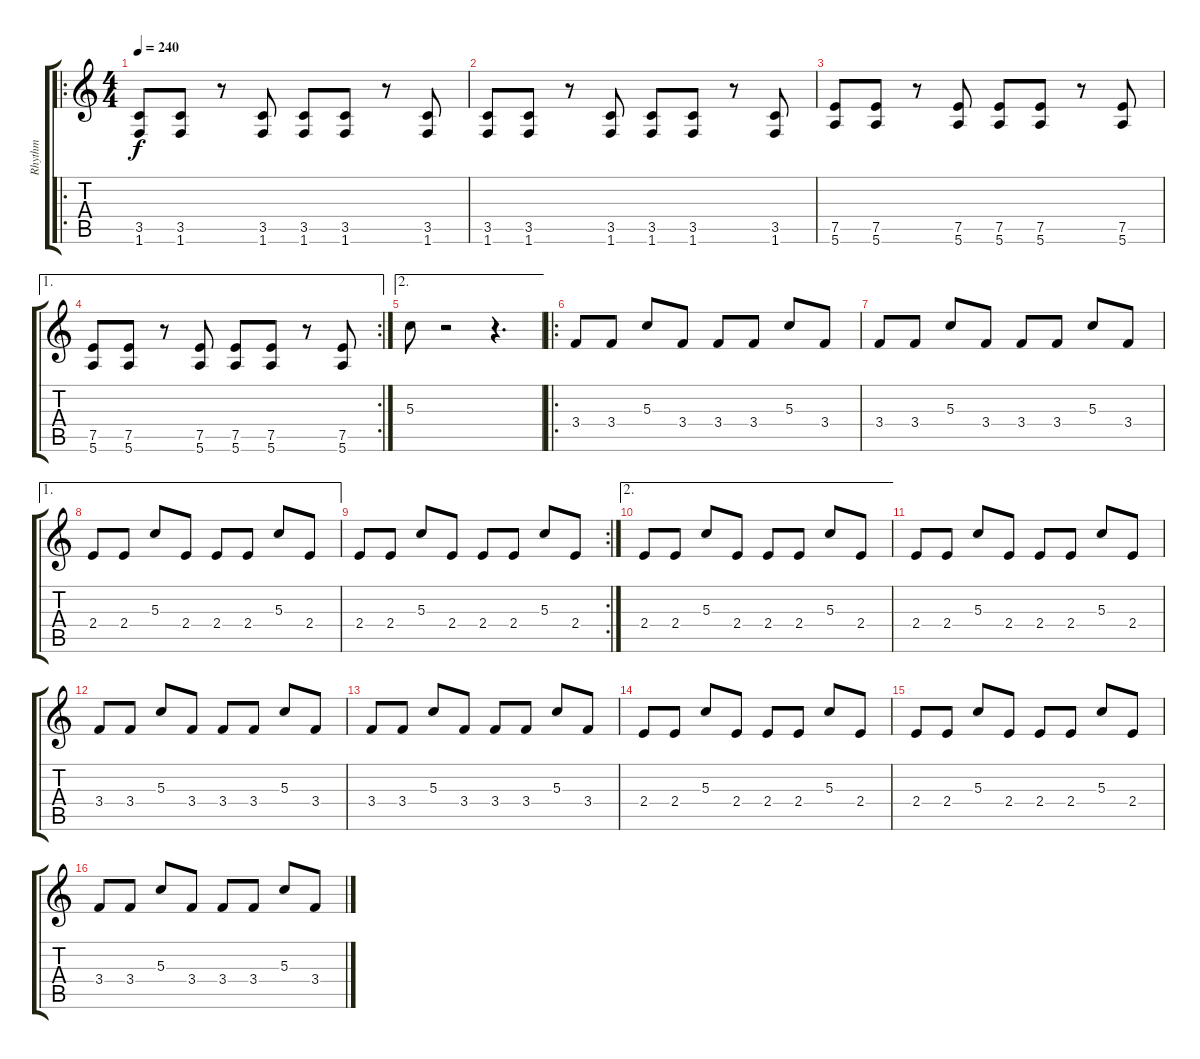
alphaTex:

\track ("Rhythm" "Rhythm") {instrument distortionguitar}
\staff {score tabs}
\tuning (E4 B3 G3 D3 A2 E2) {hide}
\ro
\ts (4 4)
\tempo 240
\clef g2
\ks c
(3.5 1.6).8{dy f instrument distortionguitar} (3.5 1.6).8 r.8 (3.5 1.6).8 (3.5 1.6).8 (3.5 1.6).8 r.8 (3.5 1.6).8 |
(3.5 1.6).8 (3.5 1.6).8 r.8 (3.5 1.6).8 (3.5 1.6).8 (3.5 1.6).8 r.8 (3.5 1.6).8 |
(7.5 5.6).8 (7.5 5.6).8 r.8 (7.5 5.6).8 (7.5 5.6).8 (7.5 5.6).8 r.8 (7.5 5.6).8 |
\ae 1
\rc 2
(7.5 5.6).8 (7.5 5.6).8 r.8 (7.5 5.6).8 (7.5 5.6).8 (7.5 5.6).8 r.8 (7.5 5.6).8 |
\ae 2
5.3.8 r.2 r.4{d} |
\ro
3.4.8 3.4.8 5.3.8 3.4.8 3.4.8 3.4.8 5.3.8 3.4.8 |
3.4.8 3.4.8 5.3.8 3.4.8 3.4.8 3.4.8 5.3.8 3.4.8 |
\ae 1
2.4.8 2.4.8 5.3.8 2.4.8 2.4.8 2.4.8 5.3.8 2.4.8 |
\rc 2
2.4.8 2.4.8 5.3.8 2.4.8 2.4.8 2.4.8 5.3.8 2.4.8 |
\ae 2
2.4.8 2.4.8 5.3.8 2.4.8 2.4.8 2.4.8 5.3.8 2.4.8 |
2.4.8 2.4.8 5.3.8 2.4.8 2.4.8 2.4.8 5.3.8 2.4.8 |
3.4.8 3.4.8 5.3.8 3.4.8 3.4.8 3.4.8 5.3.8 3.4.8 |
3.4.8 3.4.8 5.3.8 3.4.8 3.4.8 3.4.8 5.3.8 3.4.8 |
2.4.8 2.4.8 5.3.8 2.4.8 2.4.8 2.4.8 5.3.8 2.4.8 |
2.4.8 2.4.8 5.3.8 2.4.8 2.4.8 2.4.8 5.3.8 2.4.8 |
3.4.8 3.4.8 5.3.8 3.4.8 3.4.8 3.4.8 5.3.8 3.4.8
